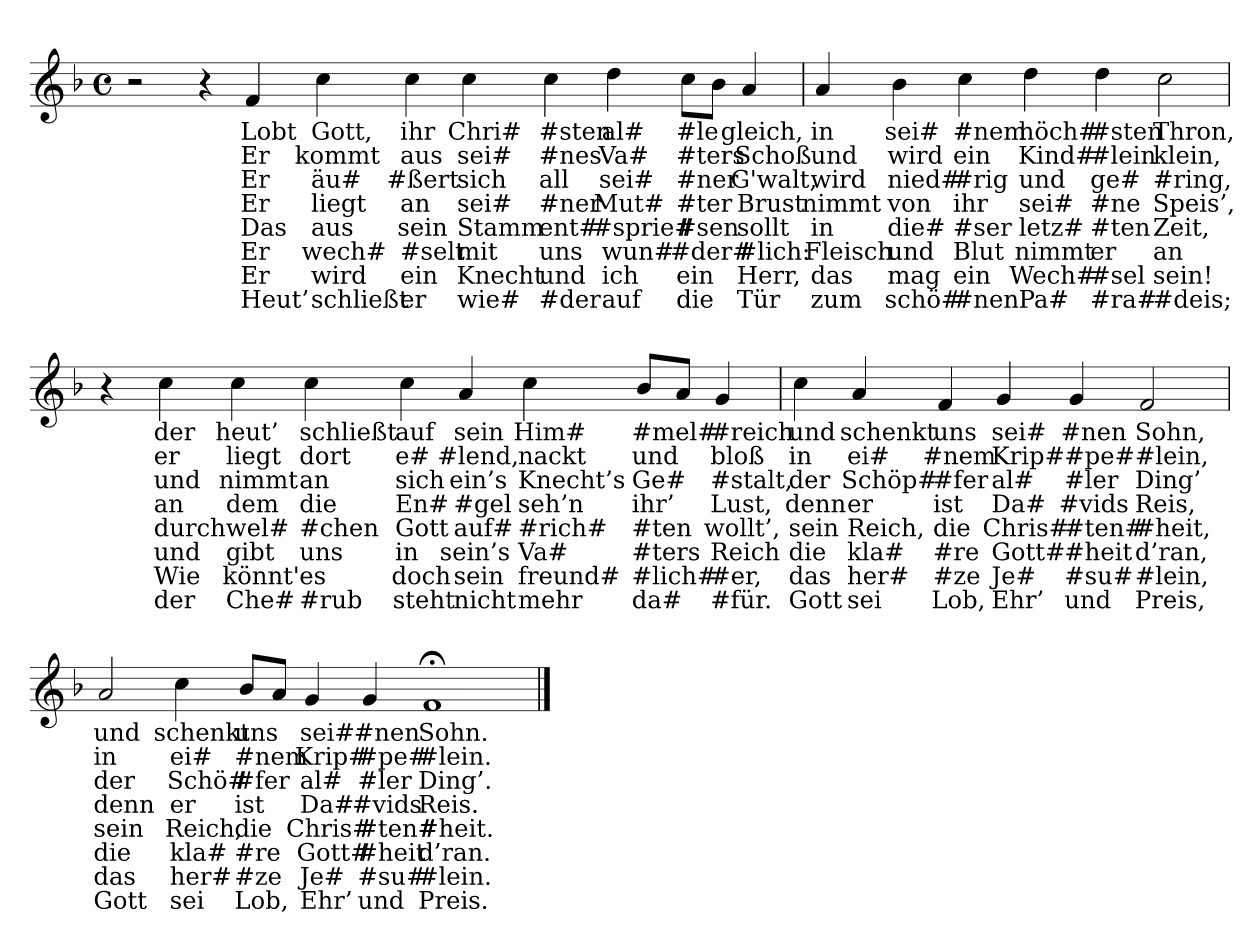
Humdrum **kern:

**kern	**text	**text	**text	**text	**text	**text	**text	**text
*part1	*part1	*part1	*part1	*part1	*part1	*part1	*part1	*part1
*staff1	*staff1	*staff1	*staff1	*staff1	*staff1	*staff1	*staff1	*staff1
*clefG2	*	*	*	*	*	*	*	*
*k[b-]	*	*	*	*	*	*	*	*
*M4/4	*	*	*	*	*	*	*	*
*met(c)	*	*	*	*	*	*	*	*
=	=	=	=	=	=	=	=	=
2r	.	.	.	.	.	.	.	.
4r	.	.	.	.	.	.	.	.
4f	Lobt	Er	Er	Er	Das	Er	Er	Heut’
4cc	Gott,	kommt	äu#	liegt	aus	wech#	wird	schließt
4cc	ihr	aus	#ßert	an	sein	#selt	ein	er
4cc	Chri#	sei#	sich	sei#	Stamm	mit	Knecht	wie#
4cc	#sten	#nes	all	#ner	ent#	uns	und	#der
4dd	al#	Va#	sei#	Mut#	#sprie#	wun#	ich	auf
8ccL	#le	#ters	#ner	#ter	#sen	#der#	ein	die
8b-J	.	.	.	.	.	.	.	.
4a	gleich,	Schoß	G'walt,	Brust	sollt	#lich:	Herr,	Tür
=	=	=	=	=	=	=	=	=
4a	in	und	wird	nimmt	in	Fleisch	das	zum
4b-	sei#	wird	nied#	von	die#	und	mag	schö#
4cc	#nem	ein	#rig	ihr	#ser	Blut	ein	#nen
4dd	höch#	Kind#	und	sei#	letz#	nimmt	Wech#	Pa#
4dd	#sten	#lein	ge#	#ne	#ten	er	#sel	#ra#
2cc	Thron,	klein,	#ring,	Speis’,	Zeit,	an	sein!	#deis;
=	=	=	=	=	=	=	=	=
4r	.	.	.	.	.	.	.	.
4cc	der	er	und	an	durch	und	Wie	der
4cc	heut’	liegt	nimmt	dem	wel#	gibt	könnt'	Che#
4cc	schließt	dort	an	die	#chen	uns	es	#rub
4cc	auf	e#	sich	En#	Gott	in	doch	steht
4a	sein	#lend,	ein’s	#gel	auf#	sein’s	sein	nicht
4cc	Him#	nackt	Knecht’s	seh’n	#rich#	Va#	freund#	mehr
8b-L	#mel#	und	Ge#	ihr’	#ten	#ters	#lich#	da#
8aJ	.	.	.	.	.	.	.	.
4g	#reich	bloß	#stalt,	Lust,	wollt’,	Reich	#er,	#für.
=	=	=	=	=	=	=	=	=
4cc	und	in	der	denn	sein	die	das	Gott
4a	schenkt	ei#	Schöp#	er	Reich,	kla#	her#	sei
4f	uns	#nem	#fer	ist	die	#re	#ze	Lob,
4g	sei#	Krip#	al#	Da#	Chris#	Gott#	Je#	Ehr’
4g	#nen	#pe#	#ler	#vids	#ten#	#heit	#su#	und
2f	Sohn,	#lein,	Ding’	Reis,	#heit,	d’ran,	#lein,	Preis,
=	=	=	=	=	=	=	=	=
2a	und	in	der	denn	sein	die	das	Gott
4cc	schenkt	ei#	Schö#	er	Reich,	kla#	her#	sei
8b-L	uns	#nem	#fer	ist	die	#re	#ze	Lob,
8aJ	.	.	.	.	.	.	.	.
4g	sei#	Krip#	al#	Da#	Chris#	Gott#	Je#	Ehr’
4g	#nen	#pe#	#ler	#vids	#ten#	#heit	#su#	und
1f;<	Sohn.	#lein.	Ding’.	Reis.	#heit.	d’ran.	#lein.	Preis.
==	==	==	==	==	==	==	==	==
*-	*-	*-	*-	*-	*-	*-	*-	*-
